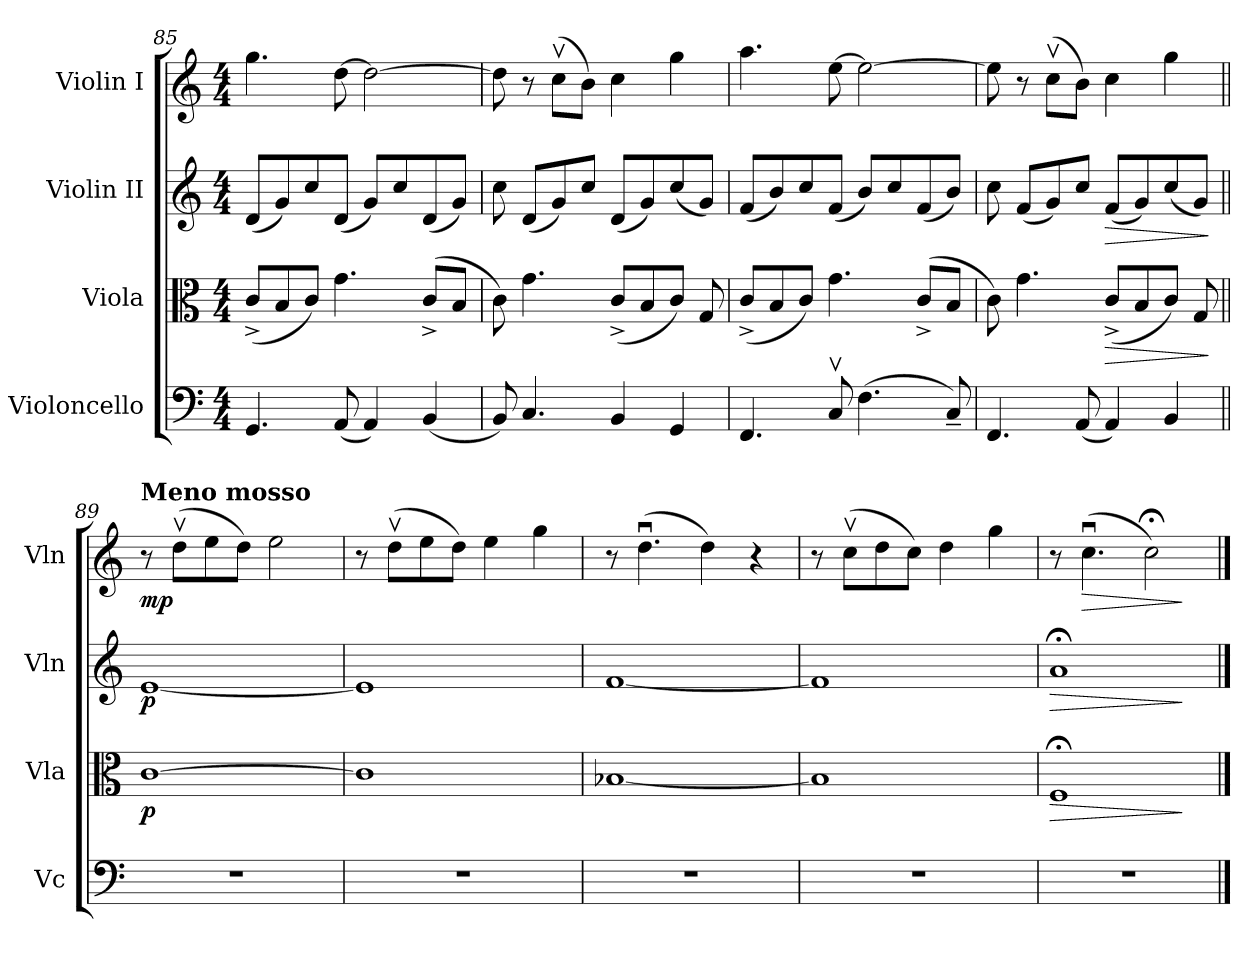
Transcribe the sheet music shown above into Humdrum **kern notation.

**kern	**kern	**dynam	**kern	**dynam	**kern	**dynam
*part4	*part3	*part3	*part2	*part2	*part1	*part1
*staff4	*staff3	*staff3	*staff2	*staff2	*staff1	*staff1
*I"Violoncello	*I"Viola	*	*I"Violin II	*	*I"Violin I	*
*I'Vc	*I'Vla	*	*I'Vln	*	*I'Vln	*
!!LO:LB:g=z
*clefF4	*clefC3	*	*clefG2	*	*clefG2	*
*k[]	*k[]	*	*k[]	*	*k[]	*
*M4/4	*M4/4	*	*M4/4	*	*M4/4	*
=85	=85	=85	=85	=85	=85	=85
4.GG/	(8c^/L	.	(8d/L	.	4.gg\	.
.	8B/	.	8g/)	.	.	.
.	8c/J)	.	8cc/	.	.	.
(8AA/	4.g\	.	(8d/J	.	[8dd\	.
4AA/)	.	.	8g/L)	.	2dd\_	.
.	.	.	8cc/	.	.	.
(4BB/	(8c^/L	.	(8d/	.	.	.
.	8B/J	.	8g/J)	.	.	.
=86	=86	=86	=86	=86	=86	=86
8BB/)	8c\)	.	8cc\	.	8dd\]	.
4.C/	4.g\	.	(8d/L	.	8r	.
.	.	.	8g/)	.	(8ccv\L	.
.	.	.	8cc/J	.	8b\J)	.
4BB/	(8c^/L	.	(8d/L	.	4cc\	.
.	8B/	.	8g/)	.	.	.
4GG/	8c/J)	.	(8cc/	.	4gg\	.
.	8G/	.	8g/J)	.	.	.
=87	=87	=87	=87	=87	=87	=87
4.FF/	(8c^/L	.	(8f/L	.	4.aa\	.
.	8B/	.	8b/)	.	.	.
.	8c/J)	.	8cc/	.	.	.
8Cv/	4.g\	.	(8f/J	.	[8ee\	.
(4.F\	.	.	8b/L)	.	2ee\_	.
.	.	.	8cc/	.	.	.
.	(8c^/L	.	(8f/	.	.	.
8C~/)	8B/J	.	8b/J)	.	.	.
=88	=88	=88	=88	=88	=88	=88
4.FF/	8c\)	.	8cc\	.	8ee\]	.
.	4.g\	.	(8f/L	.	8r	.
.	.	.	8g/)	.	(8ccv\L	.
(8AA/	.	.	8cc/J	.	8b\J)	.
!	!	!LO:HP:b	!	!LO:HP:b	!	!
4AA/)	(8c^/L	>	(8f/L	>	4cc\	.
.	8B/	.	8g/)	.	.	.
4BB/	8c/J)	.	(8cc/	.	4gg\	.
.	8G/	.	8g/J)	.	.	.
.	.	]	.	]	.	.
=89||	=89||	=89||	=89||	=89||	=89||	=89||
!	!	!	!	!	!LO:TX:a:B:t=Meno mosso	!
!	!	!LO:DY:b	!	!LO:DY:b	!	!LO:DY:b
1r	[1c	p	[1e	p	8r	mp
.	.	.	.	.	(8ddv\L	.
.	.	.	.	.	8ee\	.
.	.	.	.	.	8dd\J)	.
.	.	.	.	.	2ee\	.
!!LO:PB:g=z
=90	=90	=90	=90	=90	=90	=90
1r	1c]	.	1e]	.	8r	.
.	.	.	.	.	(8ddv\L	.
.	.	.	.	.	8ee\	.
.	.	.	.	.	8dd\J)	.
.	.	.	.	.	4ee\	.
.	.	.	.	.	4gg\	.
=91	=91	=91	=91	=91	=91	=91
1r	[1B-X	.	[1f	.	8r	.
.	.	.	.	.	(4.ddu\	.
.	.	.	.	.	4dd\)	.
.	.	.	.	.	4r	.
=92	=92	=92	=92	=92	=92	=92
1r	1B-]	.	1f]	.	8r	.
.	.	.	.	.	(8ccv\L	.
.	.	.	.	.	8dd\	.
.	.	.	.	.	8cc\J)	.
.	.	.	.	.	4dd\	.
.	.	.	.	.	4gg\	.
=93	=93	=93	=93	=93	=93	=93
!	!	!LO:HP:b	!	!LO:HP:b	!	!
1r	1F;<	>	1a;<	>	8r	.
!	!	!	!	!	!	!LO:HP:b
.	.	.	.	.	(4.ccu\	>
.	.	.	.	.	2cc;<\)	.
.	.	]	.	]	.	]
==	==	==	==	==	==	==
*-	*-	*-	*-	*-	*-	*-
